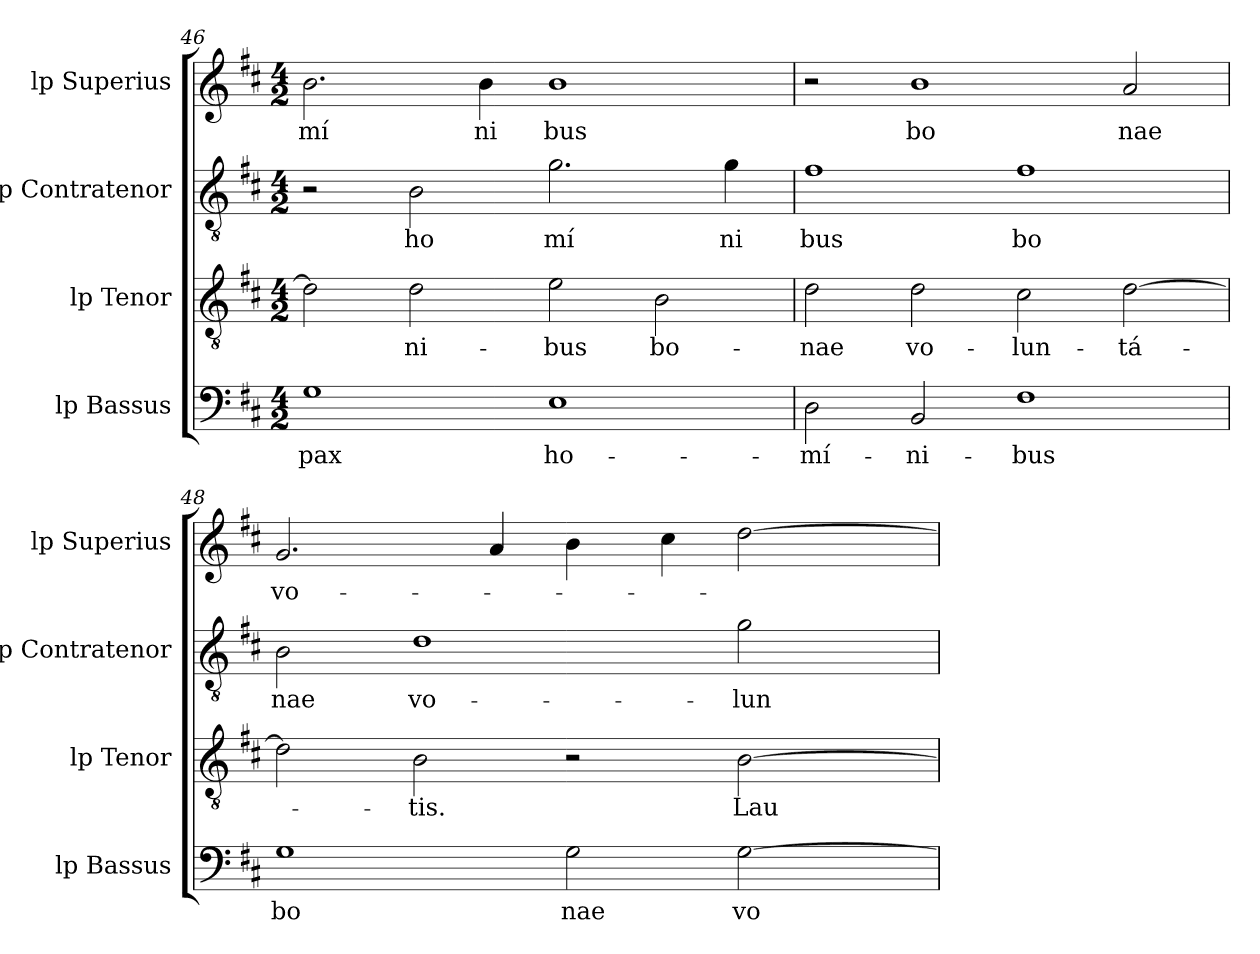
**kern	**text	**kern	**text	**kern	**text	**kern	**text
*part4	*part4	*part3	*part3	*part2	*part2	*part1	*part1
*staff4	*staff4	*staff3	*staff3	*staff2	*staff2	*staff1	*staff1
*I"lp Bassus	*	*I"lp Tenor	*	*I"lp Contratenor	*	*I"lp Superius	*
*I'lp Bassus	*	*I'lp Tenor	*	*I'lp Contratenor	*	*I'lp Superius	*
*clefF4	*	*clefGv2	*	*clefGv2	*	*clefG2	*
*k[f#c#]	*	*k[f#c#]	*	*k[f#c#]	*	*k[f#c#]	*
*D:	*	*D:	*	*D:	*	*D:	*
*M4/2	*	*M4/2	*	*M4/2	*	*M4/2	*
=46	=46	=46	=46	=46	=46	=46	=46
!	!LO:LY:b:cj	!	!	!	!	!	!LO:LY:b:cj
1G	pax	2d\]	.	2r	.	2.b\	mí
!	!	!	!LO:LY:b:cj	!	!LO:LY:b:cj	!	!
.	.	2d\	-ni-	2B\	ho	.	.
!	!	!	!	!	!	!	!LO:LY:b:cj
.	.	.	.	.	.	4b\	ni
!	!LO:LY:b:cj	!	!LO:LY:b:cj	!	!LO:LY:b:cj	!	!LO:LY:b:cj
1E	ho-	2e\	-bus	2.g\	mí	1b	bus
!	!	!	!LO:LY:b:cj	!	!	!	!
.	.	2B\	bo-	.	.	.	.
!	!	!	!	!	!LO:LY:b:cj	!	!
.	.	.	.	4g\	ni	.	.
=47	=47	=47	=47	=47	=47	=47	=47
!	!LO:LY:b:cj	!	!LO:LY:b:cj	!	!LO:LY:b:cj	!	!
2D\	-mí-	2d\	-nae	1f#	bus	2r	.
!	!LO:LY:b:cj	!	!LO:LY:b:cj	!	!	!	!LO:LY:b:cj
2BB/	-ni-	2d\	vo-	.	.	1b	bo
!	!LO:LY:b:cj	!	!LO:LY:b:cj	!	!LO:LY:b:cj	!	!
1F#	-bus	2c#\	-lun-	1f#	bo	.	.
!	!	!	!LO:LY:b:cj	!	!	!	!LO:LY:b:cj
.	.	[>2d\	-tá-	.	.	2a/	nae
!!LO:LB:g=z
=48	=48	=48	=48	=48	=48	=48	=48
!	!LO:LY:b:cj	!	!	!	!LO:LY:b:cj	!	!LO:LY:b:cj
*^	*	*	*	*	*	*	*
1G	32.ryy	bo	2d\]	.	2B\	nae	2.g/	vo-
.	1ryy	.	.	.	.	.	.	.
!	!	!	!	!LO:LY:b:cj	!	!LO:LY:b:cj	!	!
.	.	.	2B\	-tis.	1d	vo-	.	.
.	.	.	.	.	.	.	4a/	.
!	!	!LO:LY:b:cj	!	!	!	!	!	!
2G\	.	nae	2r	.	.	.	4b\	.
.	2ryy	.	.	.	.	.	.	.
.	.	.	.	.	.	.	4cc#\	.
!	!	!LO:LY:b:cj	!	!LO:LY:b:cj	!	!LO:LY:b:cj	!	!
[>2G\	.	vo	[>2B\	Lau	2g\	-lun-	[>2dd\	.
.	4ryy	.	.	.	.	.	.	.
.	8ryy	.	.	.	.	.	.	.
.	16ryy	.	.	.	.	.	.	.
.	64ryy	.	.	.	.	.	.	.
*v	*v	*	*	*	*	*	*	*
=	=	=	=	=	=	=	=
*-	*-	*-	*-	*-	*-	*-	*-
